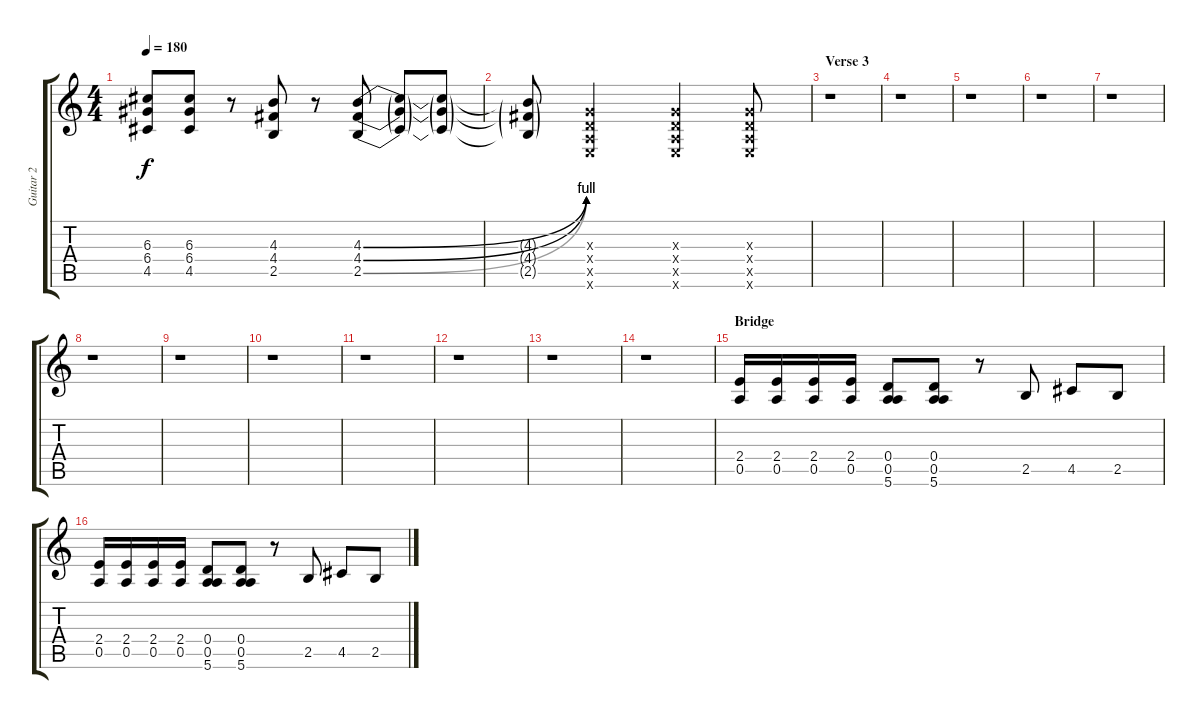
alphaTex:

\track ("Guitar 2" "Guitar 2") {instrument distortionguitar}
\staff {score tabs}
\tuning (E4 B3 G3 D3 A2 E2) {hide}
\ts (4 4)
\tempo 180
\clef g2
\ks c
(6.3 6.4 4.5).8{dy f} (6.3 6.4 4.5).8 r.8 (4.3 4.4 2.5).8 r.8 (4.3{be (bend 0 0 60 4)} 4.4{be (bend 0 0 60 4)} 2.5{be (bend 0 0 60 4)}).8 (4.3{t} 4.4{t} 2.5{t}).8 (4.3{t} 4.4{t} 2.5{t}).8 |
(4.3{t} 4.4{t} 2.5{t}).8 (0.3{x} 0.4{x} 0.5{x} 0.6{x}).2 (0.3{x} 0.4{x} 0.5{x} 0.6{x}).4 (0.3{x} 0.4{x} 0.5{x} 0.6{x}).8 |
\section ("" "Verse 3")
r.1 |
r.1 |
r.1 |
r.1 |
r.1 |
r.1 |
r.1 |
r.1 |
r.1 |
r.1 |
r.1 |
r.1 |
\section ("" "Bridge")
(2.4 0.5).16 (2.4 0.5).16 (2.4 0.5).16 (2.4 0.5).16 (0.4 0.5 5.6).8 (0.4 0.5 5.6).8 r.8 2.5.8 4.5.8 2.5.8 |
(2.4 0.5).16 (2.4 0.5).16 (2.4 0.5).16 (2.4 0.5).16 (0.4 0.5 5.6).8 (0.4 0.5 5.6).8 r.8 2.5.8 4.5.8 2.5.8
